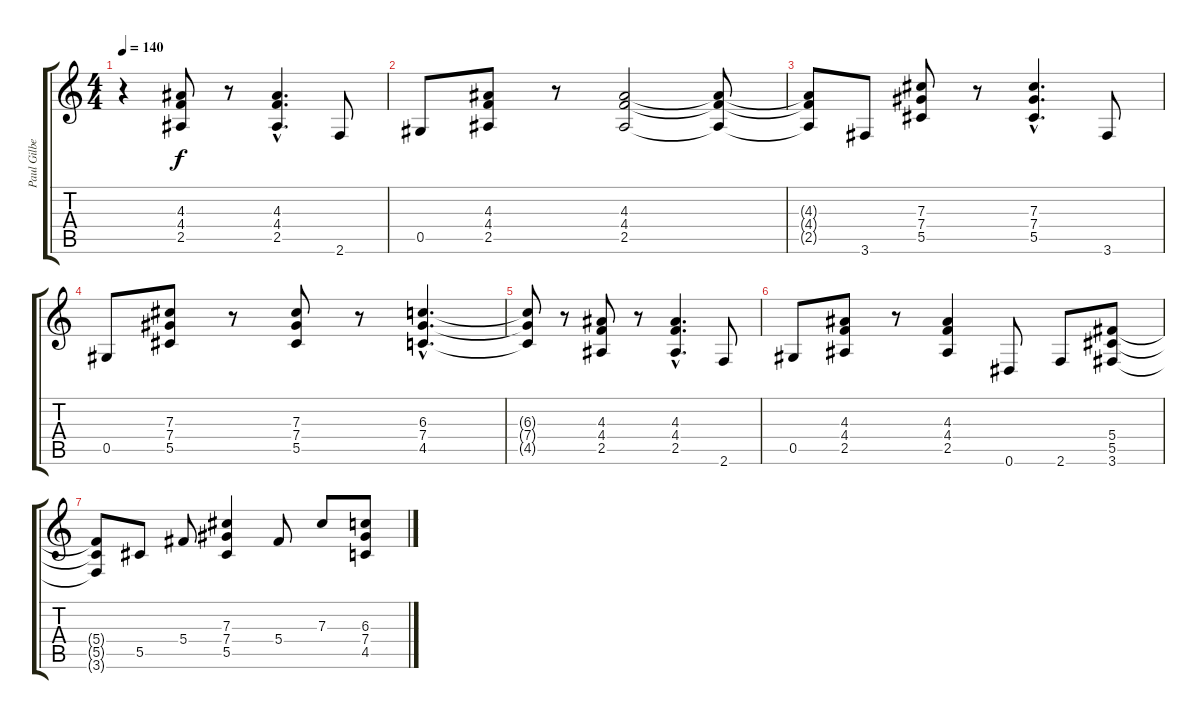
\track ("Paul Gilbert" "Paul Gilbe") {instrument distortionguitar}
\staff {score tabs}
\tuning (Eb4 Bb3 Gb3 Db3 Ab2 Eb2) {hide}
\ts (4 4)
\tempo 140
\clef g2
\ks c
r.4{dy f volume 10} (4.3 4.4 2.5).8 r.8 (4.3{hac} 4.4{hac} 2.5{hac}).4{d} 2.6.8 |
0.5.8 (4.3 4.4 2.5).8 r.8 (4.3 4.4 2.5).2 (4.3{t} 4.4{t} 2.5{t}).8 |
(4.3{t} 4.4{t} 2.5{t}).8 3.6.8{volume 6} (7.3 7.4 5.5).8 r.8 (7.3{hac} 7.4{hac} 5.5{hac}).4{d} 3.6.8 |
0.5.8 (7.3 7.4 5.5).8 r.8 (7.3 7.4 5.5).8 r.8 (6.3{hac} 7.4{hac} 4.5{hac}).4{d} |
(6.3{t} 7.4{t} 4.5{t}).8{volume 5} r.8 (4.3 4.4 2.5).8 r.8 (4.3{hac} 4.4{hac} 2.5{hac}).4{d} 2.6.8 |
0.5.8{volume 0} (4.3 4.4 2.5).8 r.8 (4.3 4.4 2.5).4 0.6.8 2.6.8 (5.4 5.5 3.6).8 |
(5.4{t} 5.5{t} 3.6{t}).8 5.5.8 5.4.8 (7.3 7.4 5.5).4 5.4.8 7.3.8 (6.3 7.4 4.5).8
